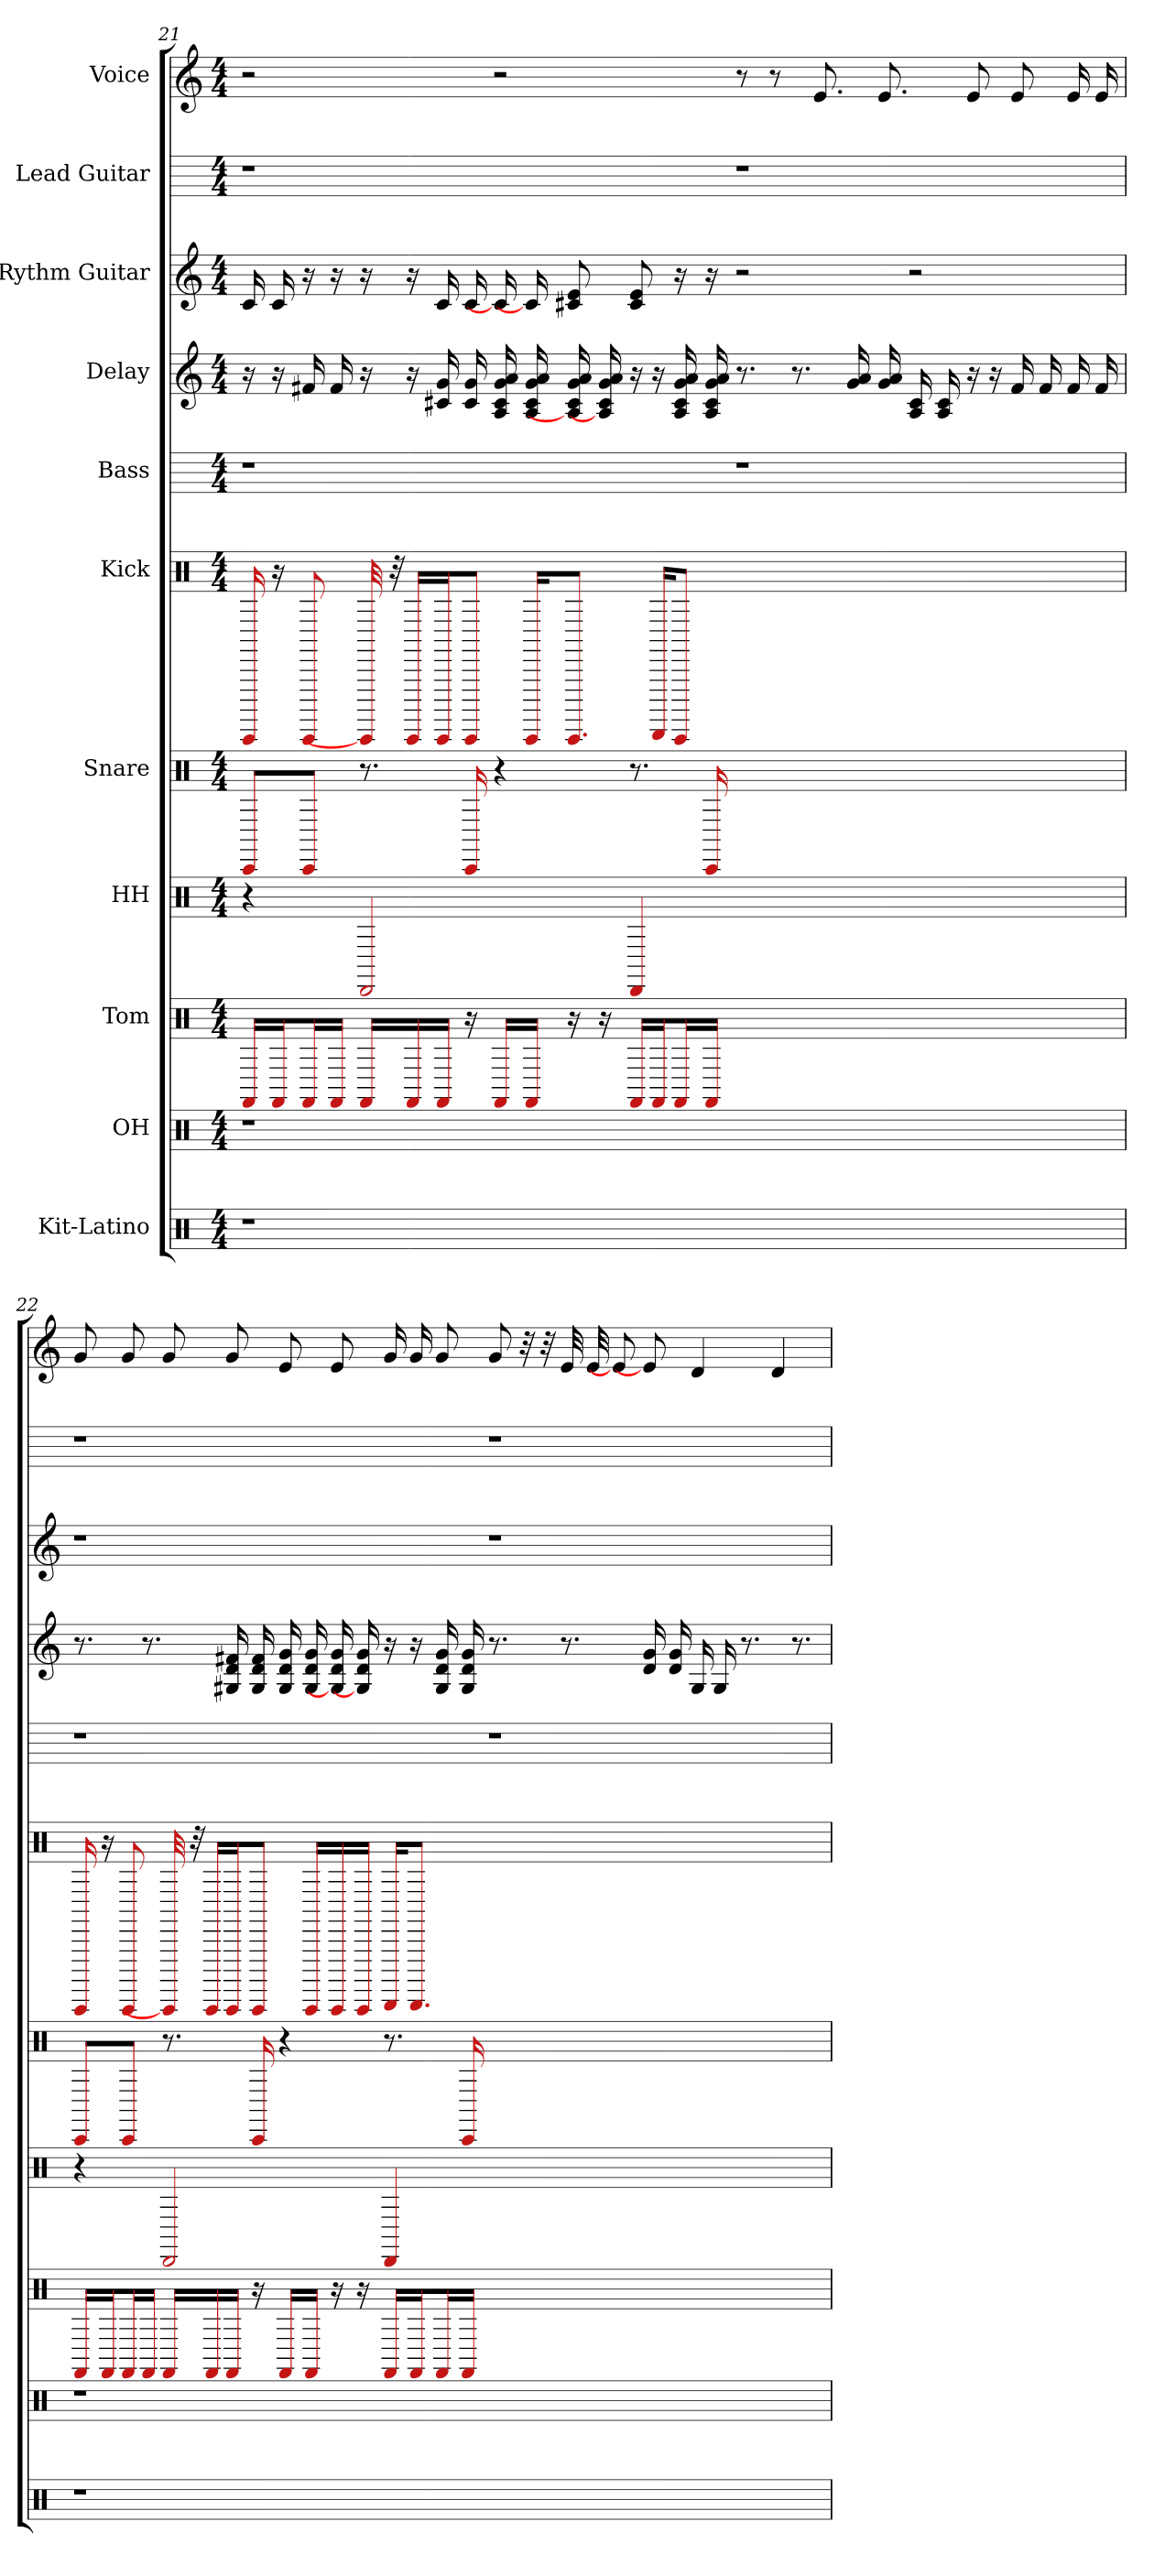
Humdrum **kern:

**kern	**kern	**kern	**kern	**kern	**kern	**kern	**kern	**kern	**kern	**kern
*part11	*part10	*part9	*part8	*part7	*part6	*part5	*part4	*part3	*part2	*part1
*staff11	*staff10	*staff9	*staff8	*staff7	*staff6	*staff5	*staff4	*staff3	*staff2	*staff1
*I"Kit-Latino	*I"OH	*I"Tom	*I"HH	*I"Snare	*I"Kick	*I"Bass	*I"Delay	*I"Rythm Guitar	*I"Lead Guitar	*I"Voice
*clefX	*clefX	*clefX	*clefX	*clefX	*clefX	*	*	*	*	*
*k[]	*k[]	*k[]	*k[]	*k[]	*k[]	*k[]	*k[]	*k[]	*k[]	*k[]
*M4/4	*M4/4	*M4/4	*M4/4	*M4/4	*M4/4	*M4/4	*M4/4	*M4/4	*M4/4	*M4/4
=21	=21	=21	=21	=21	=21	=21	=21	=21	=21	=21
1r	1r	16FF#/LL	4r	8CC/L	16CCCC	1r	16r	16c	1r	2r
.	.	16FF#/J	.	.	16r	.	16r	16c	.	.
.	.	16FF#/L	.	8CC/J	8CCCC	.	16f#	16r	.	.
.	.	16FF#/JJ	.	.	.	.	16f#	16r	.	.
.	.	16FF#/LL	2DD	8.r	32CCCC]	.	16r	16r	.	.
.	.	.	.	.	32r	.	.	.	.	.
.	.	16FF#/	.	.	16CCCC/KL	.	16r	16r	.	.
.	.	16FF#/JJ	.	.	16CCCC/K	.	16g 16c#	16c	.	.
.	.	16r	.	16CC	8CCCC/J	.	16g 16c#	16c	.	.
.	.	16FF#/LL	.	4r	.	.	16a 16g 16c# 16A	16c]	.	2r
.	.	16FF#/JJ	.	.	16CCCC/KL	.	16a 16g 16c# 16A	16c]	.	.
.	.	16r	.	.	8.CCCC#/J	.	16A] 16c# 16g 16a	8c# 8e	.	.
.	.	16r	.	.	.	.	16A] 16c# 16g 16a	.	.	.
.	.	16FF#/LL	4DD	8.r	.	.	16r	8c# 8e	.	.
.	.	16FF#/J	.	.	16DDDD/KL	.	16r	.	.	.
.	.	16FF#/L	.	.	8CCCC#/J	.	16A 16c# 16g 16a	16r	.	.
.	.	16FF#/JJ	.	16CC	.	.	16A 16c# 16g 16a	16r	.	.
1ryy	1ryy	1ryy	1ryy	1ryy	1ryy	1r	8.r	2r	1r	8r
.	.	.	.	.	.	.	.	.	.	8r
.	.	.	.	.	.	.	8.r	.	.	.
.	.	.	.	.	.	.	.	.	.	8.e
.	.	.	.	.	.	.	16a 16g	.	.	.
.	.	.	.	.	.	.	16a 16g	.	.	8.e
.	.	.	.	.	.	.	16c# 16A	2r	.	.
.	.	.	.	.	.	.	16c# 16A	.	.	.
.	.	.	.	.	.	.	16r	.	.	8e
.	.	.	.	.	.	.	16r	.	.	.
.	.	.	.	.	.	.	16f#	.	.	8e
.	.	.	.	.	.	.	16f#	.	.	.
.	.	.	.	.	.	.	16f#	.	.	16e
.	.	.	.	.	.	.	16f#	.	.	16e
=22	=22	=22	=22	=22	=22	=22	=22	=22	=22	=22
1r	1r	16FF#/LL	4r	8CC/L	16CCCC	1r	8.r	1r	1r	8g
.	.	16FF#/J	.	.	16r	.	.	.	.	.
.	.	16FF#/L	.	8CC/J	8CCCC	.	.	.	.	8g
.	.	16FF#/JJ	.	.	.	.	8.r	.	.	.
.	.	16FF#/LL	2DD	8.r	32CCCC]	.	.	.	.	8g
.	.	.	.	.	32r	.	.	.	.	.
.	.	16FF#/	.	.	16CCCC/KL	.	.	.	.	.
.	.	16FF#/JJ	.	.	16CCCC/K	.	16f# 16G# 16d	.	.	8g
.	.	16r	.	16CC	8CCCC/J	.	16f# 16G# 16d	.	.	.
.	.	16FF#/LL	.	4r	.	.	16g 16d 16G#	.	.	8e
.	.	16FF#/JJ	.	.	16CCCC/LL	.	16g 16d 16G#	.	.	.
.	.	16r	.	.	16CCCC/	.	16g 16d 16G#]	.	.	8e
.	.	16r	.	.	16CCCC#/JJ	.	16g 16d 16G#]	.	.	.
.	.	16FF#/LL	4DD	8.r	16DDDD/KL	.	16r	.	.	16g
.	.	16FF#/J	.	.	8.DDDD/J	.	16r	.	.	16g
.	.	16FF#/L	.	.	.	.	16g 16d 16G#	.	.	8g
.	.	16FF#/JJ	.	16CC	.	.	16g 16d 16G#	.	.	.
1ryy	1ryy	1ryy	1ryy	1ryy	1ryy	1r	8.r	1r	1r	8g
.	.	.	.	.	.	.	.	.	.	32r
.	.	.	.	.	.	.	.	.	.	32r
.	.	.	.	.	.	.	8.r	.	.	32e
.	.	.	.	.	.	.	.	.	.	32e
.	.	.	.	.	.	.	.	.	.	8e]
.	.	.	.	.	.	.	16g 16d	.	.	8e]
.	.	.	.	.	.	.	16g 16d	.	.	.
.	.	.	.	.	.	.	16G#	.	.	4d
.	.	.	.	.	.	.	16G#	.	.	.
.	.	.	.	.	.	.	8.r	.	.	.
.	.	.	.	.	.	.	.	.	.	4d
.	.	.	.	.	.	.	8.r	.	.	.
=	=	=	=	=	=	=	=	=	=	=
*-	*-	*-	*-	*-	*-	*-	*-	*-	*-	*-
